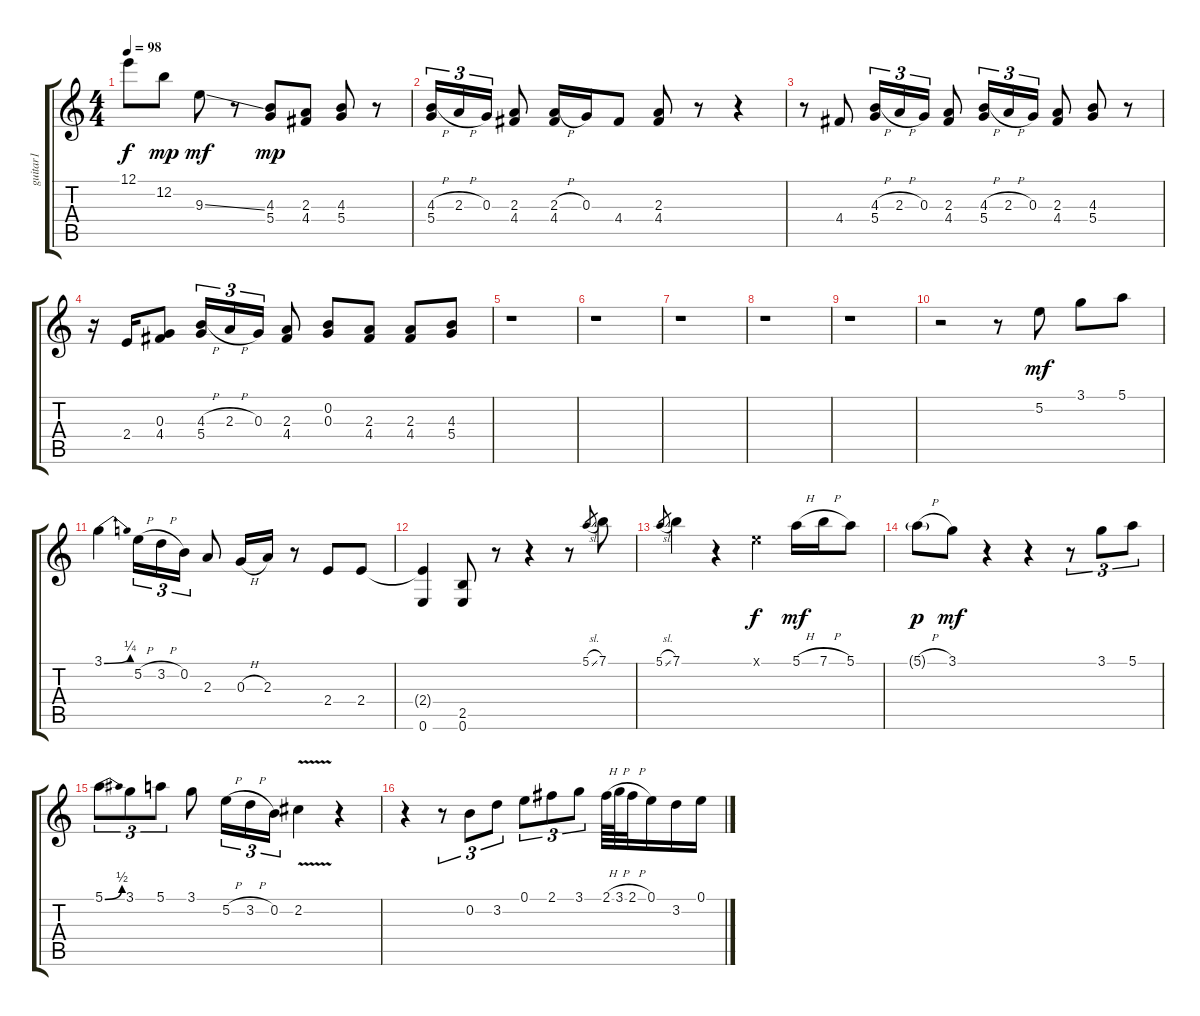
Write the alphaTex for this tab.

\track ("guitar1" "guitar1") {instrument electricguitarclean}
\staff {score tabs}
\tuning (E4 B3 G3 D3 A2 E2) {hide}
\ts (4 4)
\tempo 98
\clef g2
\ks c
12.1{t}.8{dy f} 12.2.8{dy mp} 9.3{ss}.8{dy mf} r.8 (4.3 5.4).8{dy mp} (2.3 4.4).8 (4.3 5.4).8 r.8 |
(4.3{h} 5.4).16{tu (3 2)} 2.3{h}.16{tu (3 2)} 0.3.16{tu (3 2)} (2.3 4.4).8 (2.3{h} 4.4).16 0.3.16 4.4.8 (2.3 4.4).8 r.8 r.4 |
r.8 4.4.8 (4.3{h} 5.4).16{tu (3 2)} 2.3{h}.16{tu (3 2)} 0.3.16{tu (3 2)} (2.3 4.4).8 (4.3{h} 5.4).16{tu (3 2)} 2.3{h}.16{tu (3 2)} 0.3.16{tu (3 2)} (2.3 4.4).8 (4.3 5.4).8 r.8 |
r.16 2.4.16 (0.3 4.4).8 (4.3{h} 5.4).16{tu (3 2)} 2.3{h}.16{tu (3 2)} 0.3.16{tu (3 2)} (2.3 4.4).8 (0.2 0.3).8 (2.3 4.4).8 (2.3 4.4).8 (4.3 5.4).8 |
r.1 |
r.1 |
r.1 |
r.1 |
r.1 |
r.2 r.8 5.2.8{dy mf} 3.1.8 5.1.8 |
3.1{be (bend 0 0 60 1)}.4 5.2{h}.16{tu (3 2)} 3.2{h}.16{tu (3 2)} 0.2.16{tu (3 2)} 2.3.8 0.3{h}.16 2.3.16 r.8 2.4.8 2.4.8 |
(2.4{t} 0.6).4 (2.5 0.6).8 r.8 r.4 r.8 5.1{sl}.8{gr} 7.1.8 |
5.1{sl}.8{gr} 7.1.4 r.4 0.1{x}.4{dy f} 5.1{h}.16{dy mf} 7.1{h}.16 5.1.8 |
5.1{h g}.8{dy p} 3.1.8{dy mf} r.4 r.4 r.8{tu (3 2)} 3.1.8{tu (3 2)} 5.1.8{tu (3 2)} |
5.1{be (bend 0 0 60 2)}.8{tu (3 2)} 3.1.8{tu (3 2)} 5.1.8{tu (3 2)} 3.1.8 5.2{h}.16{tu (3 2)} 3.2{h}.16{tu (3 2)} 0.2.16{tu (3 2)} 2.2{v}.4 r.4 |
r.4 r.8{tu (3 2)} 0.2.8{tu (3 2)} 3.2.8{tu (3 2)} 0.1.8{tu (3 2)} 2.1.8{tu (3 2)} 3.1.8{tu (3 2)} 2.1{h}.64 3.1{h}.64 2.1{h}.32 0.1.16 3.2.16 0.1.16
